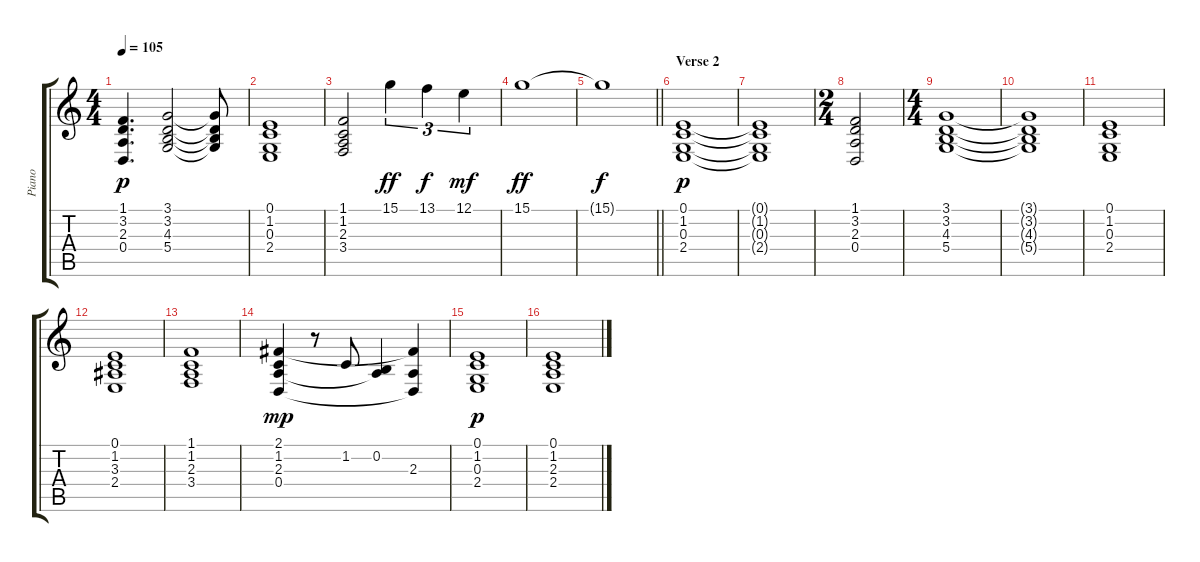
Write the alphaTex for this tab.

\track ("Piano" "Piano") {instrument electricgrandpiano}
\staff {score tabs}
\tuning (E4 B3 G3 D3 A2 E2) {hide}
\ts (4 4)
\tempo 105
\clef g2
\ks c
(1.1 3.2 2.3 0.4).4{d dy p} (3.1 3.2 4.3 5.4).2 (3.1{t} 3.2{t} 4.3{t} 5.4{t}).8 |
(0.1 1.2 0.3 2.4).1 |
(1.1 1.2 2.3 3.4).2 15.1.4{tu (3 2) dy ff} 13.1.4{tu (3 2) dy f} 12.1.4{tu (3 2) dy mf} |
15.1.1{dy ff} |
\barLineRight lightlight
15.1{t}.1{dy f} |
\section ("" "Verse 2")
(0.1 1.2 0.3 2.4).1{dy p} |
(0.1{t} 1.2{t} 0.3{t} 2.4{t}).1 |
\ts (2 4)
(1.1 3.2 2.3 0.4).2 |
\ts (4 4)
(3.1 3.2 4.3 5.4).1 |
(3.1{t} 3.2{t} 4.3{t} 5.4{t}).1 |
(0.1 1.2 0.3 2.4).1 |
(0.1 1.2 3.3 2.4).1 |
(1.1 1.2 2.3 3.4).1 |
(2.1 1.2 2.3 0.4).4{dy mp} r.8 1.2.8 (0.2 2.3{t}).4 (2.1{t} 2.3 0.4{t}).4 |
(0.1 1.2 0.3 2.4).1{dy p} |
(0.1 1.2 2.3 2.4).1
